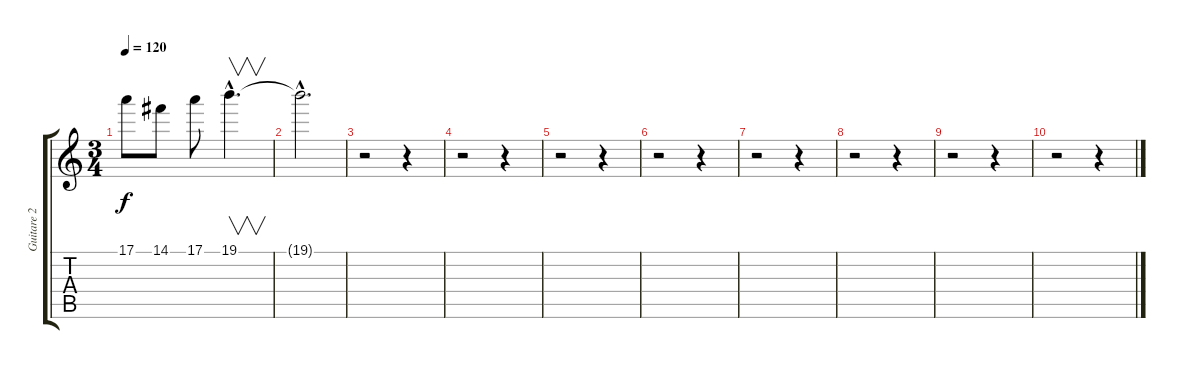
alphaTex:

\track ("Guitare 2" "Guitare 2") {instrument distortionguitar}
\staff {score tabs}
\tuning (E4 B3 G3 D3 A2 E2) {hide}
\ts (3 4)
\tempo 120
\clef g2
\ks c
17.1.8{dy f} 14.1.8 17.1.8 19.1{hac}.4{v d volume 0} |
19.1{hac t}.2{d} |
r.2 r.4 |
r.2 r.4 |
r.2 r.4 |
r.2 r.4 |
r.2 r.4 |
r.2 r.4 |
r.2 r.4 |
r.2 r.4
